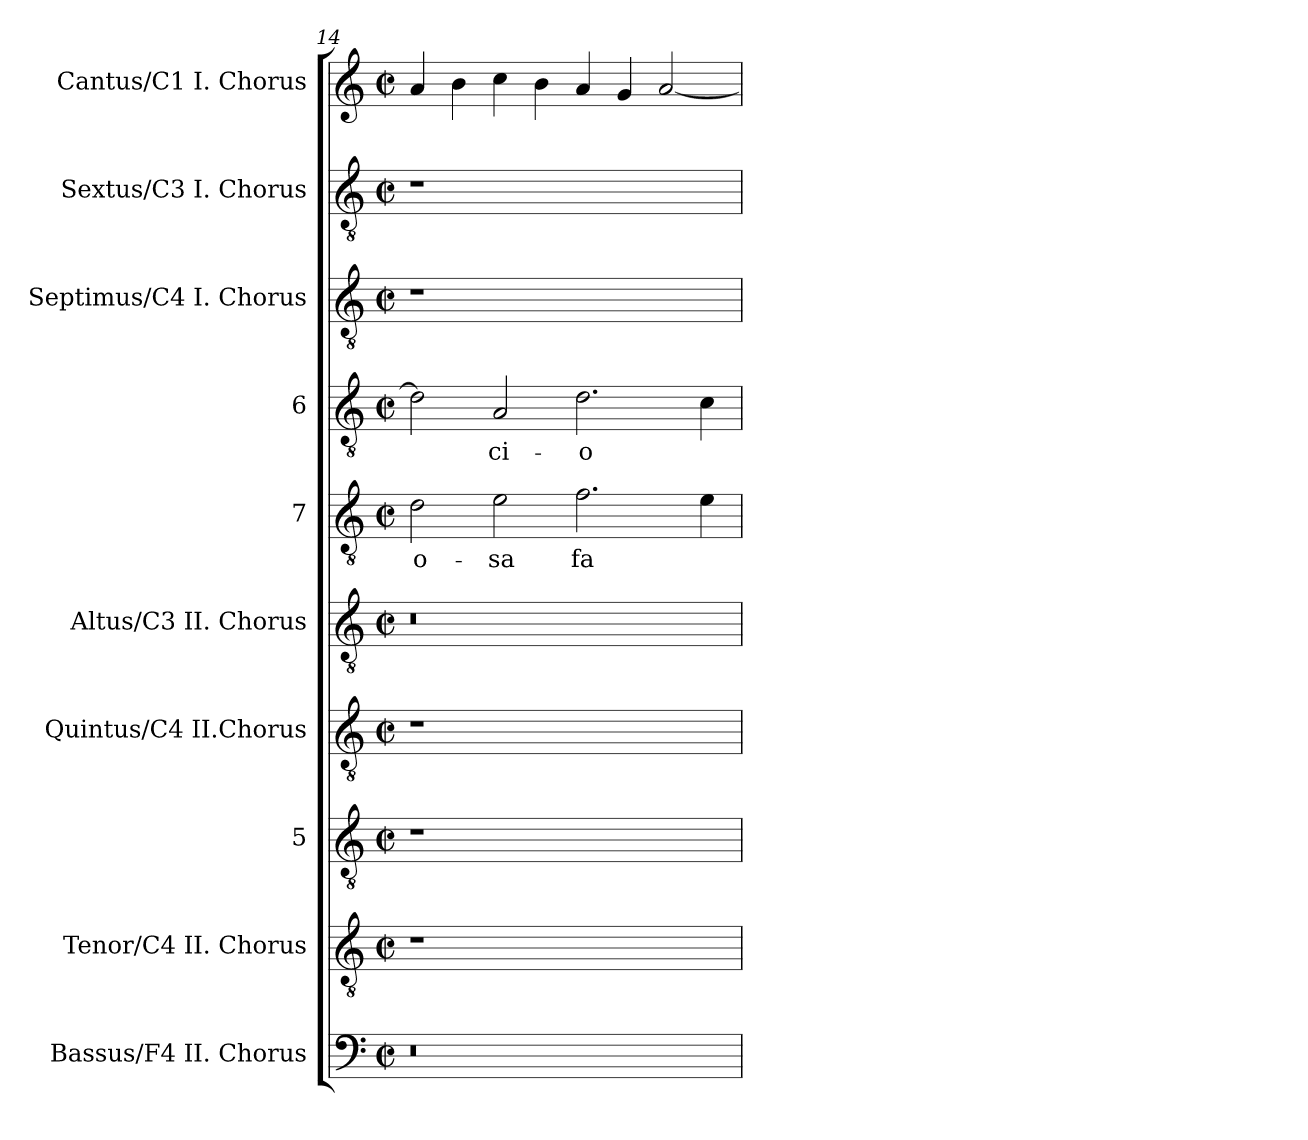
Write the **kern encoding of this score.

**kern	**kern	**kern	**kern	**kern	**kern	**text	**kern	**text	**kern	**kern	**kern	**text
*part10	*part9	*part8	*part7	*part6	*part5	*part5	*part4	*part4	*part3	*part2	*part1	*part1
*staff10	*staff9	*staff8	*staff7	*staff6	*staff5	*staff5	*staff4	*staff4	*staff3	*staff2	*staff1	*staff1
*I"Bassus/F4  II. Chorus	*I"Tenor/C4  II. Chorus	*I"5	*I"Quintus/C4  II.Chorus	*I"Altus/C3  II. Chorus	*I"7	*	*I"6	*	*I"Septimus/C4  I. Chorus	*I"Sextus/C3  I. Chorus	*I"Cantus/C1  I. Chorus	*
*I'B	*I'T	*	*	*I'A	*	*	*	*	*	*	*I'C	*
*clefF4	*clefGv2	*clefGv2	*clefGv2	*clefGv2	*clefGv2	*	*clefGv2	*	*clefGv2	*clefGv2	*clefG2	*
*k[]	*k[]	*k[]	*k[]	*k[]	*k[]	*	*k[]	*	*k[]	*k[]	*k[]	*
*C:	*C:	*C:	*C:	*C:	*C:	*	*C:	*	*C:	*C:	*C:	*
*M2/2	*M2/2	*M2/2	*M2/2	*M2/2	*M2/2	*	*M2/2	*	*M2/2	*M2/2	*M2/2	*
*met(c|)	*met(c|)	*met(c|)	*met(c|)	*met(c|)	*met(c|)	*	*met(c|)	*	*met(c|)	*met(c|)	*met(c|)	*
=14	=14	=14	=14	=14	=14	=14	=14	=14	=14	=14	=14	=14
!	!	!	!	!	!	!LO:LY:b:cj	!	!LO:LY:b:cj	!	!	!	!LO:LY:b:cj
0r	1r	1r	1r	0r	2d\	-o-	2d\]	--	1r	1r	4a/	--
!	!	!	!	!	!	!	!	!	!	!	!	!LO:LY:b:cj
.	.	.	.	.	.	.	.	.	.	.	4b\	--
!	!	!	!	!	!	!LO:LY:b:cj	!	!LO:LY:b:cj	!	!	!	!LO:LY:b:cj
.	.	.	.	.	2e\	-sa	2A/	-ci-	.	.	4cc\	--
!	!	!	!	!	!	!	!	!	!	!	!	!LO:LY:b:cj
.	.	.	.	.	.	.	.	.	.	.	4b\	--
!	!	!	!	!	!	!LO:LY:b:cj	!	!LO:LY:b:cj	!	!	!	!LO:LY:b:cj
.	1ryy	1ryy	1ryy	.	2.f\	fa-	2.d\	-o-	1ryy	1ryy	4a/	--
!	!	!	!	!	!	!	!	!	!	!	!	!LO:LY:b:cj
.	.	.	.	.	.	.	.	.	.	.	4g/	--
!	!	!	!	!	!	!	!	!	!	!	!	!LO:LY:b:cj
.	.	.	.	.	.	.	.	.	.	.	[<2a/	--
!	!	!	!	!	!	!LO:LY:b:cj	!	!LO:LY:b:cj	!	!	!	!
.	.	.	.	.	4e\	--	4c\	--	.	.	.	.
=	=	=	=	=	=	=	=	=	=	=	=	=
*-	*-	*-	*-	*-	*-	*-	*-	*-	*-	*-	*-	*-
